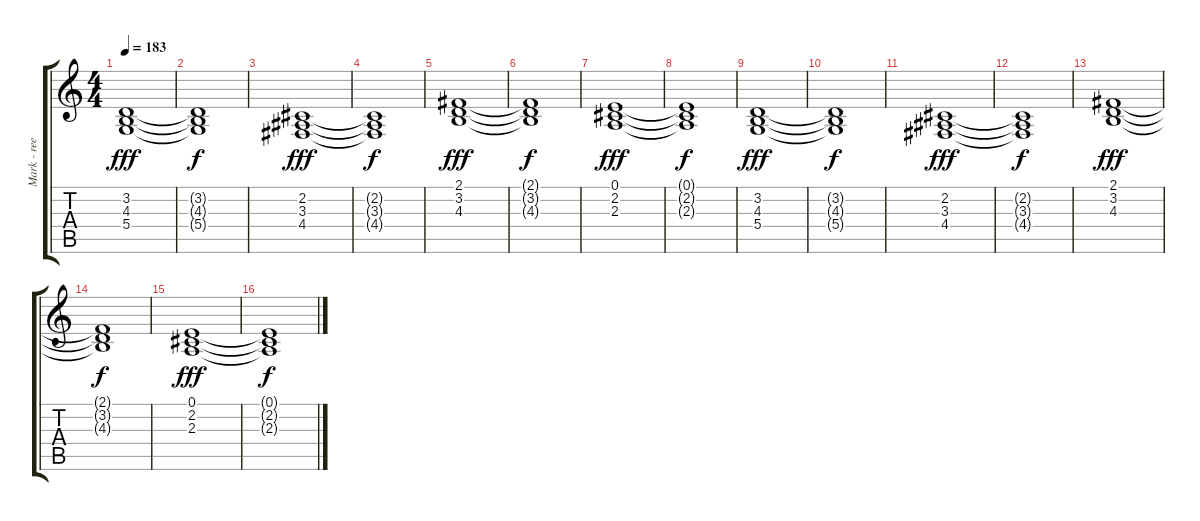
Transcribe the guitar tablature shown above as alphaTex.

\track ("Mark - reed organ" "Mark - ree") {instrument musicbox}
\staff {score tabs}
\tuning (E4 B3 G3 D3 A2 E2) {hide}
\ts (4 4)
\tempo 183
\clef g2
\ks c
(3.2 4.3 5.4).1{dy fff} |
(3.2{t} 4.3{t} 5.4{t}).1{dy f} |
(2.2 3.3 4.4).1{dy fff} |
(2.2{t} 3.3{t} 4.4{t}).1{dy f} |
(2.1 3.2 4.3).1{dy fff} |
(2.1{t} 3.2{t} 4.3{t}).1{dy f} |
(0.1 2.2 2.3).1{dy fff} |
(0.1{t} 2.2{t} 2.3{t}).1{dy f} |
(3.2 4.3 5.4).1{dy fff} |
(3.2{t} 4.3{t} 5.4{t}).1{dy f} |
(2.2 3.3 4.4).1{dy fff} |
(2.2{t} 3.3{t} 4.4{t}).1{dy f} |
(2.1 3.2 4.3).1{dy fff} |
(2.1{t} 3.2{t} 4.3{t}).1{dy f} |
(0.1 2.2 2.3).1{dy fff} |
(0.1{t} 2.2{t} 2.3{t}).1{dy f}
